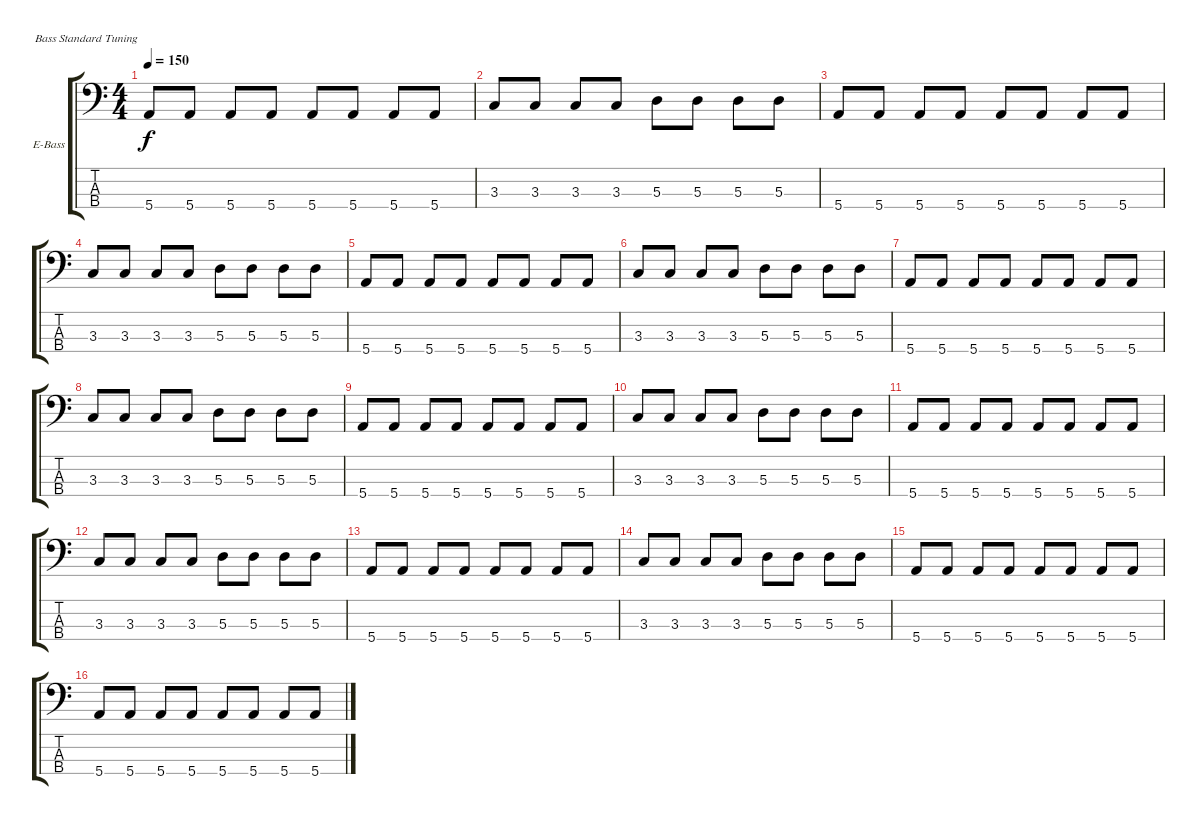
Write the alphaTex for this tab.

\defaultSystemsLayout 4
\bracketExtendMode groupsimilarinstruments
\firstSystemTrackNameOrientation horizontal
\otherSystemsTrackNameOrientation horizontal
\track ("Electric Bass" "E-Bass") {instrument electricbassfinger}
\staff {score tabs}
\tuning (G2 D2 A1 E1)
\ts (4 4)
\tempo 150
\clef f4
\ks c
5.4.8{dy f} 5.4.8 5.4.8 5.4.8 5.4.8 5.4.8 5.4.8 5.4.8 |
3.3.8 3.3.8 3.3.8 3.3.8 5.3.8 5.3.8 5.3.8 5.3.8 |
5.4.8 5.4.8 5.4.8 5.4.8 5.4.8 5.4.8 5.4.8 5.4.8 |
3.3.8 3.3.8 3.3.8 3.3.8 5.3.8 5.3.8 5.3.8 5.3.8 |
5.4.8 5.4.8 5.4.8 5.4.8 5.4.8 5.4.8 5.4.8 5.4.8 |
3.3.8 3.3.8 3.3.8 3.3.8 5.3.8 5.3.8 5.3.8 5.3.8 |
5.4.8 5.4.8 5.4.8 5.4.8 5.4.8 5.4.8 5.4.8 5.4.8 |
3.3.8 3.3.8 3.3.8 3.3.8 5.3.8 5.3.8 5.3.8 5.3.8 |
5.4.8 5.4.8 5.4.8 5.4.8 5.4.8 5.4.8 5.4.8 5.4.8 |
3.3.8 3.3.8 3.3.8 3.3.8 5.3.8 5.3.8 5.3.8 5.3.8 |
5.4.8 5.4.8 5.4.8 5.4.8 5.4.8 5.4.8 5.4.8 5.4.8 |
3.3.8 3.3.8 3.3.8 3.3.8 5.3.8 5.3.8 5.3.8 5.3.8 |
5.4.8 5.4.8 5.4.8 5.4.8 5.4.8 5.4.8 5.4.8 5.4.8 |
3.3.8 3.3.8 3.3.8 3.3.8 5.3.8 5.3.8 5.3.8 5.3.8 |
5.4.8 5.4.8 5.4.8 5.4.8 5.4.8 5.4.8 5.4.8 5.4.8 |
5.4.8 5.4.8 5.4.8 5.4.8 5.4.8 5.4.8 5.4.8 5.4.8
